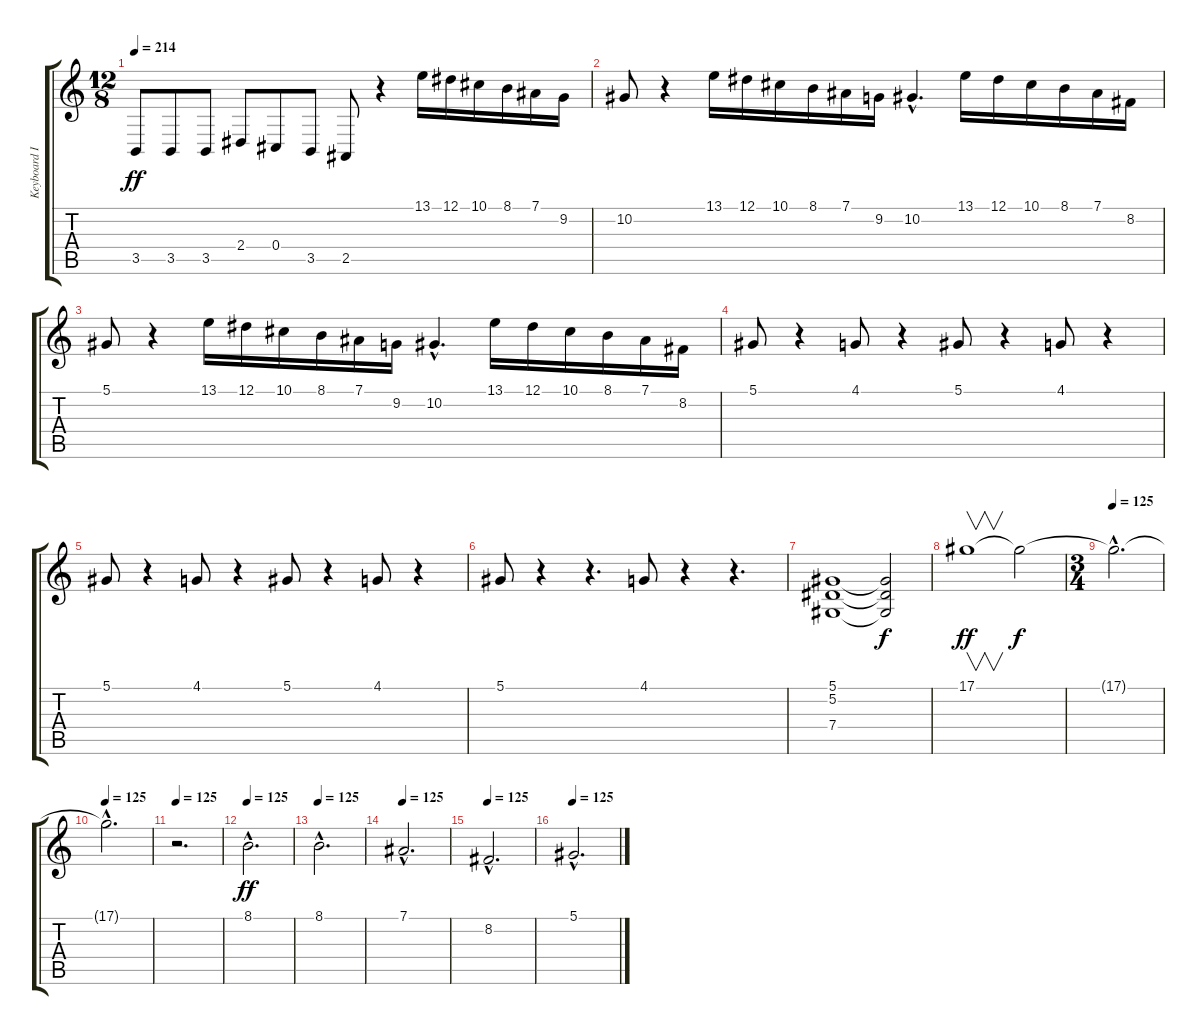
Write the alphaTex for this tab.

\track ("Keyboard I" "Keyboard I") {instrument harpsichord}
\staff {score tabs}
\tuning (Eb4 Bb3 Gb3 Db3 Ab2 Eb2) {hide}
\ts (12 8)
\tempo 214
\clef g2
\ks c
3.5.8{dy ff} 3.5.8 3.5.8 2.4.8 0.4.8 3.5.8 2.5.8 r.4 13.1.16{volume 9} 12.1.16 10.1.16 8.1.16 7.1.16 9.2.16 |
10.2.8 r.4 13.1.16{volume 10} 12.1.16 10.1.16 8.1.16 7.1.16 9.2.16 10.2{hac}.4{d} 13.1.16 12.1.16 10.1.16 8.1.16 7.1.16 8.2.16 |
5.1.8 r.4 13.1.16 12.1.16 10.1.16 8.1.16 7.1.16 9.2.16 10.2{hac}.4{d} 13.1.16 12.1.16 10.1.16 8.1.16 7.1.16 8.2.16 |
5.1.8{volume 13} r.4 4.1.8 r.4 5.1.8 r.4 4.1.8 r.4 |
5.1.8 r.4 4.1.8 r.4 5.1.8 r.4 4.1.8 r.4 |
5.1.8 r.4 r.4{d} 4.1.8 r.4 r.4{d} |
(5.1 5.2 7.4).1 (5.1{t} 5.2{t} 7.4{t}).2{dy f} |
17.1.1{v dy ff volume 8 instrument violin} 17.1{t}.2{dy f} |
\ts (3 4)
\tempo 125
17.1{hac t}.2{d} |
\tempo 125
17.1{hac t}.2{d} |
\tempo 125
r.2{d} |
\tempo 125
8.1{hac}.2{d dy ff volume 11} |
\tempo 125
8.1{hac}.2{d} |
\tempo 125
7.1{hac}.2{d} |
\tempo 125
8.2{hac}.2{d} |
\tempo 125
5.1{hac}.2{d}
